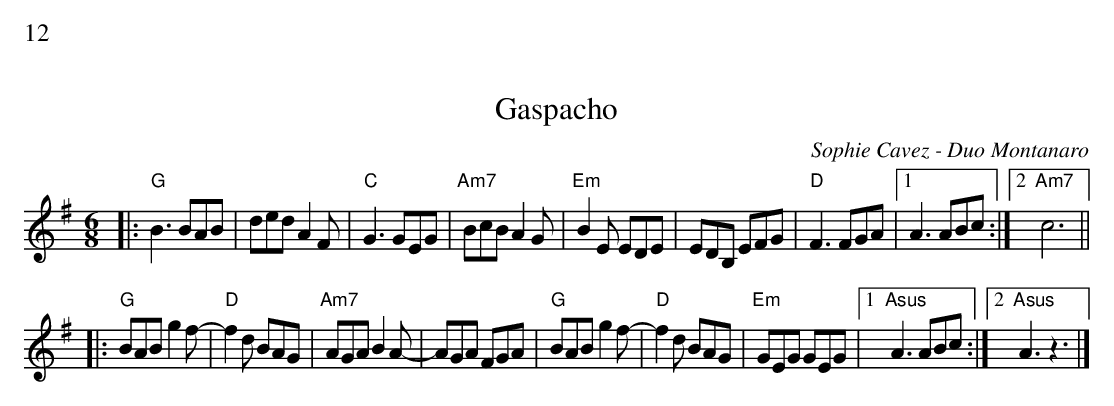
X:1
%%text 12
T:Gaspacho
C:Sophie Cavez - Duo Montanaro
M:6/8
L:1/8
K:G
|:"G"B3BAB|dedA2F|"C"G3GEG|"Am7"BcBA2G|\
"Em"B2E EDE|EDB, EFG|"D"F3FGA|1A3ABc:|2"Am7"c6||
|:"G"BABg2f-|"D"f2d BAG|"Am7"AGA B2A-|AGA FGA|\
"G"BABg2f-|"D"f2d BAG|"Em"GEG GEG|1"Asus"A3ABc:|2"Asus"A3z3|]
